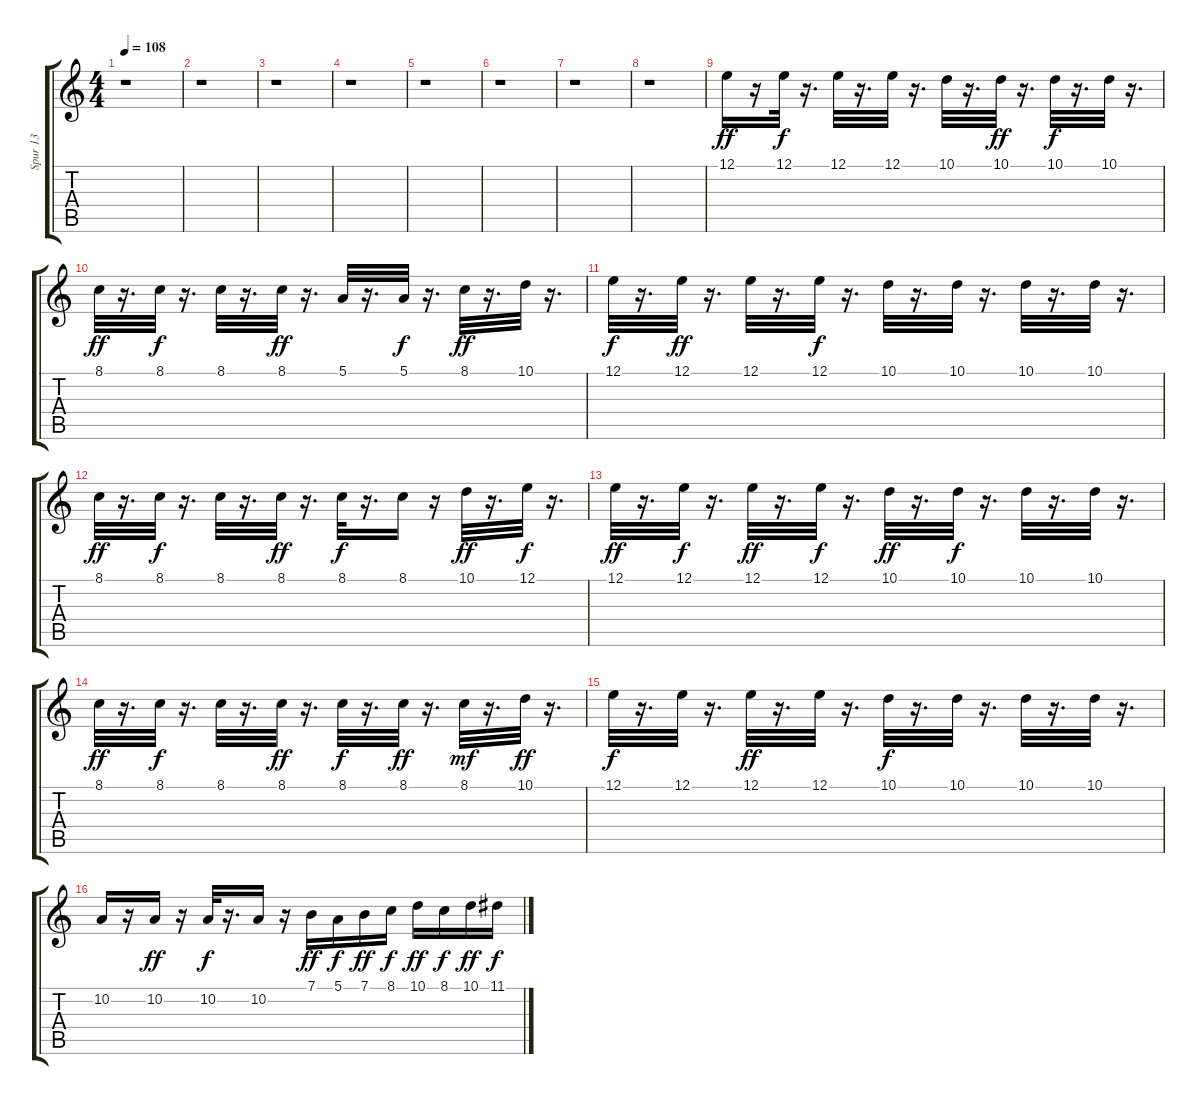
\track ("Spur 13" "Spur 13") {instrument accordion}
\staff {score tabs}
\tuning (E4 B3 G3 D3 A2 E2) {hide}
\ts (4 4)
\tempo 108
\clef g2
\ks c
r.1{dy f} |
r.1 |
r.1 |
r.1 |
r.1 |
r.1 |
r.1 |
r.1 |
12.1.16{dy ff instrument accordion} r.16 12.1.32{dy f} r.16{d} 12.1.32 r.16{d} 12.1.32 r.16{d} 10.1.32 r.16{d} 10.1.32{dy ff} r.16{d} 10.1.32{dy f} r.16{d} 10.1.32 r.16{d} |
8.1.32{dy ff} r.16{d} 8.1.32{dy f} r.16{d} 8.1.32 r.16{d} 8.1.32{dy ff} r.16{d} 5.1.32 r.16{d} 5.1.32{dy f} r.16{d} 8.1.32{dy ff} r.16{d} 10.1.32 r.16{d} |
12.1.32{dy f} r.16{d} 12.1.32{dy ff} r.16{d} 12.1.32 r.16{d} 12.1.32{dy f} r.16{d} 10.1.32 r.16{d} 10.1.32 r.16{d} 10.1.32 r.16{d} 10.1.32 r.16{d} |
8.1.32{dy ff} r.16{d} 8.1.32{dy f} r.16{d} 8.1.32 r.16{d} 8.1.32{dy ff} r.16{d} 8.1.32{dy f} r.16{d} 8.1.16 r.16 10.1.32{dy ff} r.16{d} 12.1.32{dy f} r.16{d} |
12.1.32{dy ff} r.16{d} 12.1.32{dy f} r.16{d} 12.1.32{dy ff} r.16{d} 12.1.32{dy f} r.16{d} 10.1.32{dy ff} r.16{d} 10.1.32{dy f} r.16{d} 10.1.32 r.16{d} 10.1.32 r.16{d} |
8.1.32{dy ff} r.16{d} 8.1.32{dy f} r.16{d} 8.1.32 r.16{d} 8.1.32{dy ff} r.16{d} 8.1.32{dy f} r.16{d} 8.1.32{dy ff} r.16{d} 8.1.32{dy mf} r.16{d} 10.1.32{dy ff} r.16{d} |
12.1.32{dy f} r.16{d} 12.1.32 r.16{d} 12.1.32{dy ff} r.16{d} 12.1.32 r.16{d} 10.1.32{dy f} r.16{d} 10.1.32 r.16{d} 10.1.32 r.16{d} 10.1.32 r.16{d} |
10.2.16{instrument accordion} r.16 10.2.16{dy ff} r.16 10.2.32{dy f} r.16{d} 10.2.16 r.16 7.1.16{dy ff} 5.1.16{dy f} 7.1.16{dy ff} 8.1.16{dy f} 10.1.16{dy ff} 8.1.16{dy f} 10.1.16{dy ff} 11.1.16{dy f}
